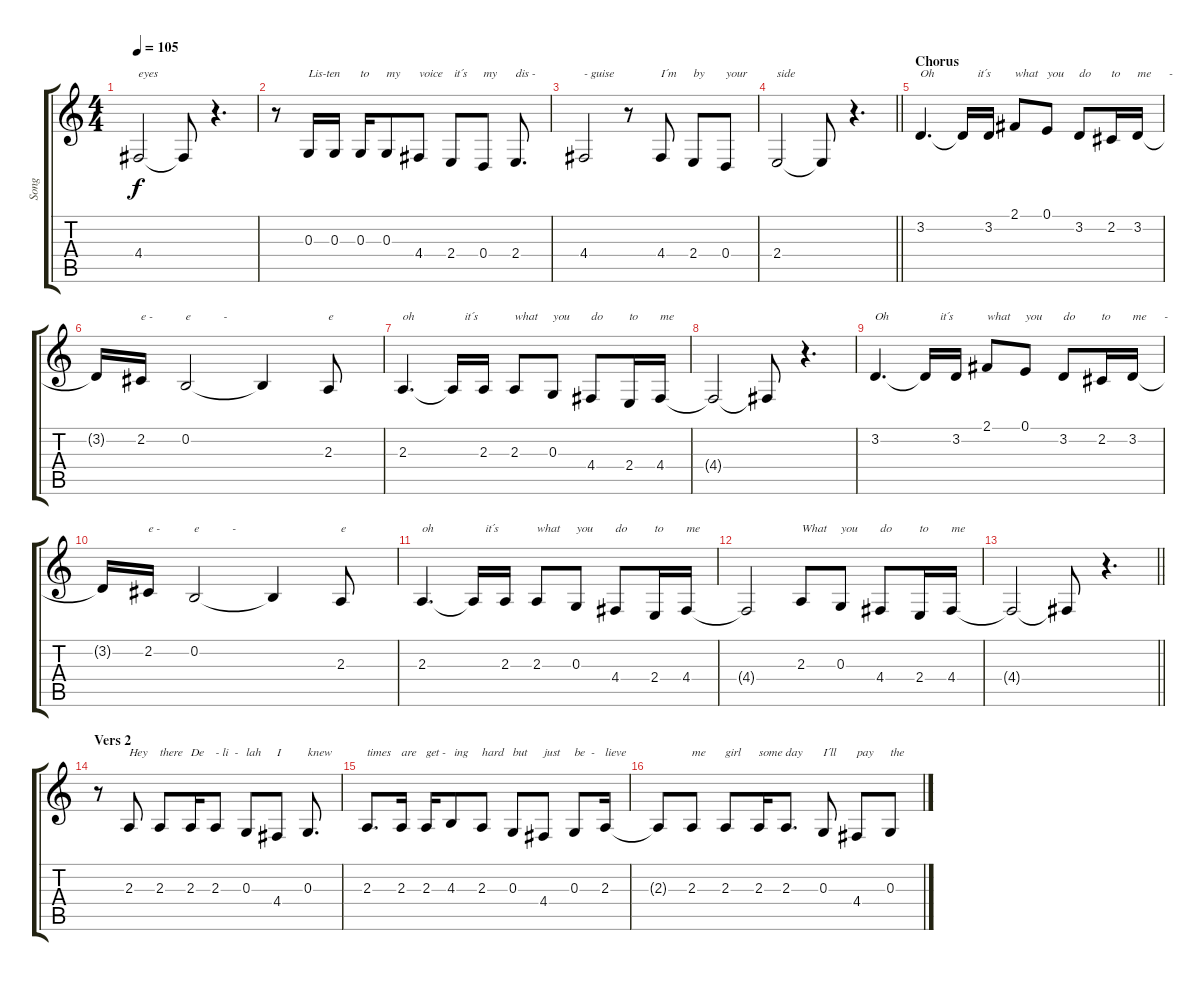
\track ("Song" "Song") {instrument viola}
\staff {score tabs}
\tuning (E4 B3 G3 D3 A2 E2) {hide}
\ts (4 4)
\tempo 105
\clef g2
\ks c
4.4.2{txt "eyes" dy f} 4.4{t}.8 r.4{d} |
r.8 0.3.16{txt "Lis-ten"} 0.3.16 0.3.16{txt "to"} 0.3.8{txt "my"} 4.4.8{txt "voice"} 2.4.8{txt " it´s"} 0.4.8{txt "my"} 2.4.8{d txt "dis -"} |
4.4.2{txt "- guise"} r.8 4.4.8{txt "I´m"} 2.4.8{txt "by"} 0.4.8{txt "your"} |
\barLineRight lightlight
2.4.2{txt "side"} 2.4{t}.8 r.4{d} |
\section ("" "Chorus")
3.2.4{d txt "Oh"} 3.2{t}.16{txt "     it´s"} 3.2.16 2.1.8{txt "what"} 0.1.8{txt "you"} 3.2.8{txt "do"} 2.2.16{txt "to"} 3.2.16{txt "me      -"} |
3.2{t}.16 2.2.16{txt "e -"} 0.2.2{txt "e           -"} 0.2{t}.4 2.3.8{txt "e"} |
2.3.4{d txt "oh"} 2.3{t}.16{txt "    it´s"} 2.3.16 2.3.8{txt "what"} 0.3.8{txt "you"} 4.4.8{txt "do"} 2.4.16{txt "to"} 4.4.16{txt "me"} |
4.4{t}.2 4.4{t}.8 r.4{d} |
3.2.4{d txt "Oh"} 3.2{t}.16{txt "     it´s"} 3.2.16 2.1.8{txt "what"} 0.1.8{txt "you"} 3.2.8{txt "do"} 2.2.16{txt "to"} 3.2.16{txt "me      -"} |
3.2{t}.16 2.2.16{txt "e -"} 0.2.2{txt "e           -"} 0.2{t}.4 2.3.8{txt "e"} |
2.3.4{d txt "oh"} 2.3{t}.16{txt "    it´s"} 2.3.16 2.3.8{txt "what"} 0.3.8{txt "you"} 4.4.8{txt "do"} 2.4.16{txt "to"} 4.4.16{txt "me"} |
4.4{t}.2 2.3.8{txt "What"} 0.3.8{txt "you"} 4.4.8{txt "do"} 2.4.16{txt "to"} 4.4.16{txt "me"} |
\barLineRight lightlight
4.4{t}.2 4.4{t}.8 r.4{d} |
\section ("" "Vers 2")
r.8 2.3.8{txt "Hey"} 2.3.8{txt "there"} 2.3.16{txt "De"} 2.3.8{txt "- li  -"} 0.3.8{txt "lah"} 4.4.8{txt "I"} 0.3.8{d txt "knew"} |
2.3.8{d txt "times"} 2.3.16{txt "are"} 2.3.16{txt "get -"} 4.3.8{txt " ing"} 2.3.8{txt "hard"} 0.3.8{txt "but"} 4.4.8{txt "just"} 0.3.8{txt "be  -"} 2.3.16{txt "lieve"} |
2.3{t}.8 2.3.8{txt "me"} 2.3.8{txt "girl"} 2.3.16{txt "some day"} 2.3.8{d} 0.3.8{txt "I´ll"} 4.4.8{txt "pay"} 0.3.8{txt "the"}
